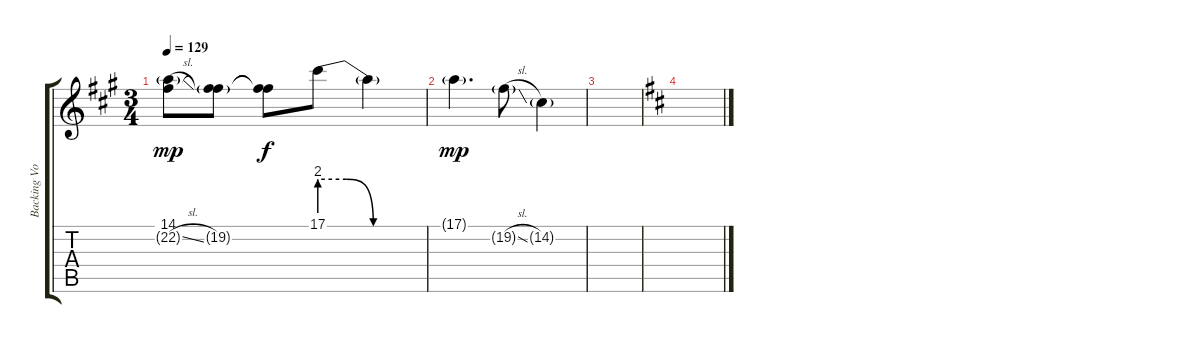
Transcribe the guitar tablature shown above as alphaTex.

\track ("Backing Vocals" "Backing Vo") {instrument choiraahs}
\staff {score tabs}
\tuning (E4 B3 G3 D3 A2 E2) {hide}
\ts (3 4)
\tempo 129
\clef g2
\ks f#minor
(14.1{t} 22.2{sl g}).8{dy mp} (14.1{t} 19.2{g}).8 (14.1{t} 19.2{t}).8{dy f} 17.1{be (custom 0 8 15 8 30 0 60 0)}.8 17.1{t}.4 |
17.1{g}.4{d dy mp} 19.2{sl g}.8 14.2{g}.4 |
|
\ks bminor
